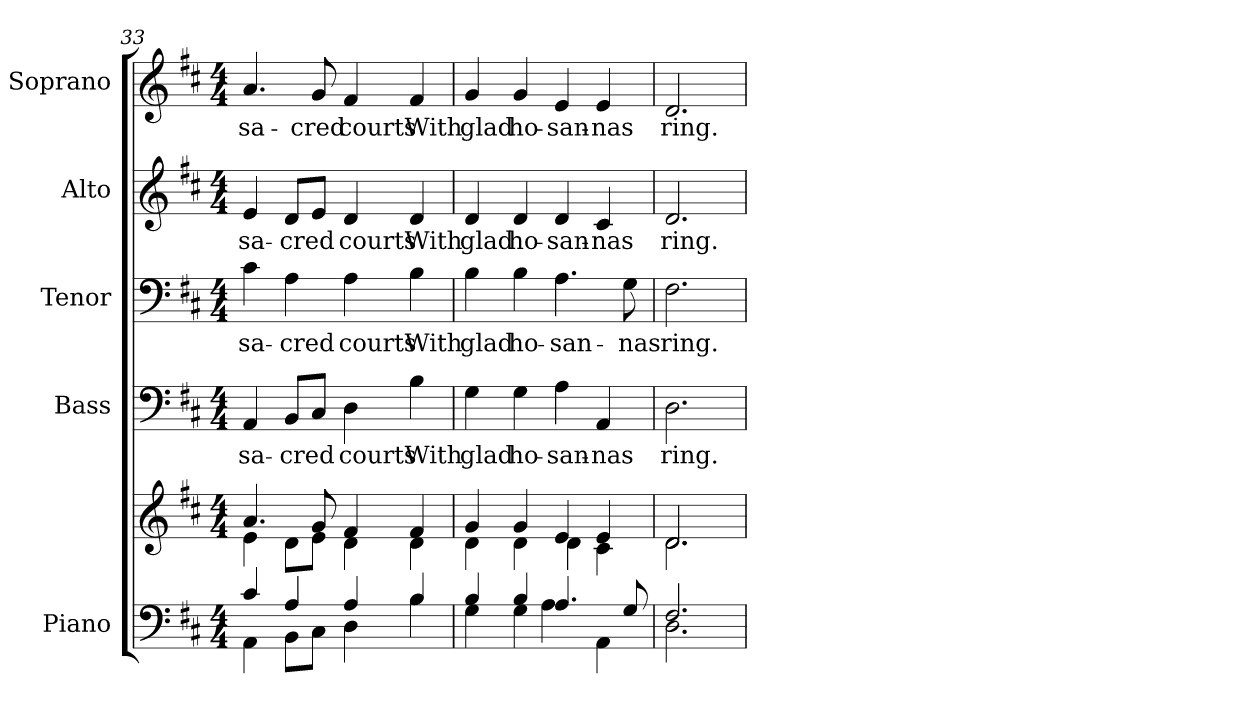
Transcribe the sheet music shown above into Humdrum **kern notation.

**kern	**kern	**kern	**text	**kern	**text	**kern	**text	**kern	**text
*part5	*part5	*part4	*part4	*part3	*part3	*part2	*part2	*part1	*part1
*staff6	*staff5	*staff4	*staff4	*staff3	*staff3	*staff2	*staff2	*staff1	*staff1
*I"Piano	*	*I"Bass	*	*I"Tenor	*	*I"Alto	*	*I"Soprano	*
*I'Pno.	*	*I'B.	*	*I'T.	*	*I'A.	*	*I'S.	*
!!LO:PB:g=z
*clefF4	*clefG2	*clefF4	*	*clefF4	*	*clefG2	*	*clefG2	*
*k[f#c#]	*k[f#c#]	*k[f#c#]	*	*k[f#c#]	*	*k[f#c#]	*	*k[f#c#]	*
*D:	*D:	*D:	*	*D:	*	*D:	*	*D:	*
*M4/4	*M4/4	*M4/4	*	*M4/4	*	*M4/4	*	*M4/4	*
=33	=33	=33	=33	=33	=33	=33	=33	=33	=33
*^	*^	*	*	*	*	*	*	*	*
!	!	!	!	!	!LO:LY:b:color=#000000	!	!	!	!	!	!
!	!	!	!	!	!	!	!LO:LY:b:color=#000000	!	!	!	!
!	!	!	!	!	!	!	!	!	!LO:LY:b:color=#000000	!	!
!	!	!	!	!	!	!	!	!	!	!	!LO:LY:b:color=#000000
4c#i/	4AAi\	4.ai/	4ei\	4AAi/	sa-	4c#i\	sa-	4ei/	sa-	4.ai/	sa-
!	!	!	!	!	!LO:LY:b:color=#000000	!	!	!	!	!	!
!	!	!	!	!	!	!	!LO:LY:b:color=#000000	!	!	!	!
!	!	!	!	!	!	!	!	!	!LO:LY:b:color=#000000	!	!
4Ai/	8BBi\L	.	8di\L	8BBi/L	-cred	4Ai\	-cred	8di/L	-cred	.	.
!	!	!	!	!	!	!	!	!	!	!	!LO:LY:b:color=#000000
.	8C#i\J	8gi/	8ei\J	8C#i/J	.	.	.	8ei/J	.	8gi/	-cred
!	!	!	!	!	!LO:LY:b:color=#000000	!	!	!	!	!	!
!	!	!	!	!	!	!	!LO:LY:b:color=#000000	!	!	!	!
!	!	!	!	!	!	!	!	!	!LO:LY:b:color=#000000	!	!
!	!	!	!	!	!	!	!	!	!	!	!LO:LY:b:color=#000000
4Ai/	4Di\	4f#i/	4di\	4Di\	courts	4Ai\	courts	4di/	courts	4f#i/	courts
!	!	!	!	!	!LO:LY:b:color=#000000	!	!	!	!	!	!
!	!	!	!	!	!	!	!LO:LY:b:color=#000000	!	!	!	!
!	!	!	!	!	!	!	!	!	!LO:LY:b:color=#000000	!	!
!	!	!	!	!	!	!	!	!	!	!	!LO:LY:b:color=#000000
4Bi/	4Bi\	4f#i/	4di\	4Bi\	With	4Bi\	With	4di/	With	4f#i/	With
=34	=34	=34	=34	=34	=34	=34	=34	=34	=34	=34	=34
!	!	!	!	!	!LO:LY:b:color=#000000	!	!	!	!	!	!
!	!	!	!	!	!	!	!LO:LY:b:color=#000000	!	!	!	!
!	!	!	!	!	!	!	!	!	!LO:LY:b:color=#000000	!	!
!	!	!	!	!	!	!	!	!	!	!	!LO:LY:b:color=#000000
4Bi/	4Gi\	4gi/	4di\	4Gi\	glad	4Bi\	glad	4di/	glad	4gi/	glad
!	!	!	!	!	!LO:LY:b:color=#000000	!	!	!	!	!	!
!	!	!	!	!	!	!	!LO:LY:b:color=#000000	!	!	!	!
!	!	!	!	!	!	!	!	!	!LO:LY:b:color=#000000	!	!
!	!	!	!	!	!	!	!	!	!	!	!LO:LY:b:color=#000000
4Bi/	4Gi\	4gi/	4di\	4Gi\	ho-	4Bi\	ho-	4di/	ho-	4gi/	ho-
!	!	!	!	!	!LO:LY:b:color=#000000	!	!	!	!	!	!
!	!	!	!	!	!	!	!LO:LY:b:color=#000000	!	!	!	!
!	!	!	!	!	!	!	!	!	!LO:LY:b:color=#000000	!	!
!	!	!	!	!	!	!	!	!	!	!	!LO:LY:b:color=#000000
4.Ai/	4Ai\	4ei/	4di\	4Ai\	-san-	4.Ai\	-san-	4di/	-san-	4ei/	-san-
!	!	!	!	!	!LO:LY:b:color=#000000	!	!	!	!	!	!
!	!	!	!	!	!	!	!	!	!LO:LY:b:color=#000000	!	!
!	!	!	!	!	!	!	!	!	!	!	!LO:LY:b:color=#000000
.	4AAi\	4ei/	4c#i\	4AAi/	-nas	.	.	4c#i/	-nas	4ei/	-nas
!	!	!	!	!	!	!	!LO:LY:b:color=#000000	!	!	!	!
8Gi/	.	.	.	.	.	8Gi\	-nas	.	.	.	.
!!LO:PB:g=z
=35	=35	=35	=35	=35	=35	=35	=35	=35	=35	=35	=35
!	!	!	!	!	!LO:LY:b:color=#000000	!	!	!	!	!	!
!	!	!	!	!	!	!	!LO:LY:b:color=#000000	!	!	!	!
!	!	!	!	!	!	!	!	!	!LO:LY:b:color=#000000	!	!
!	!	!	!	!	!	!	!	!	!	!	!LO:LY:b:color=#000000
2.F#i/	2.Di\	2.di/	2.di\	2.Di\	ring.	2.F#i\	ring.	2.di/	ring.	2.di/	ring.
*v	*v	*	*	*	*	*	*	*	*	*	*
*	*v	*v	*	*	*	*	*	*	*	*
=	=	=	=	=	=	=	=	=	=
*-	*-	*-	*-	*-	*-	*-	*-	*-	*-
